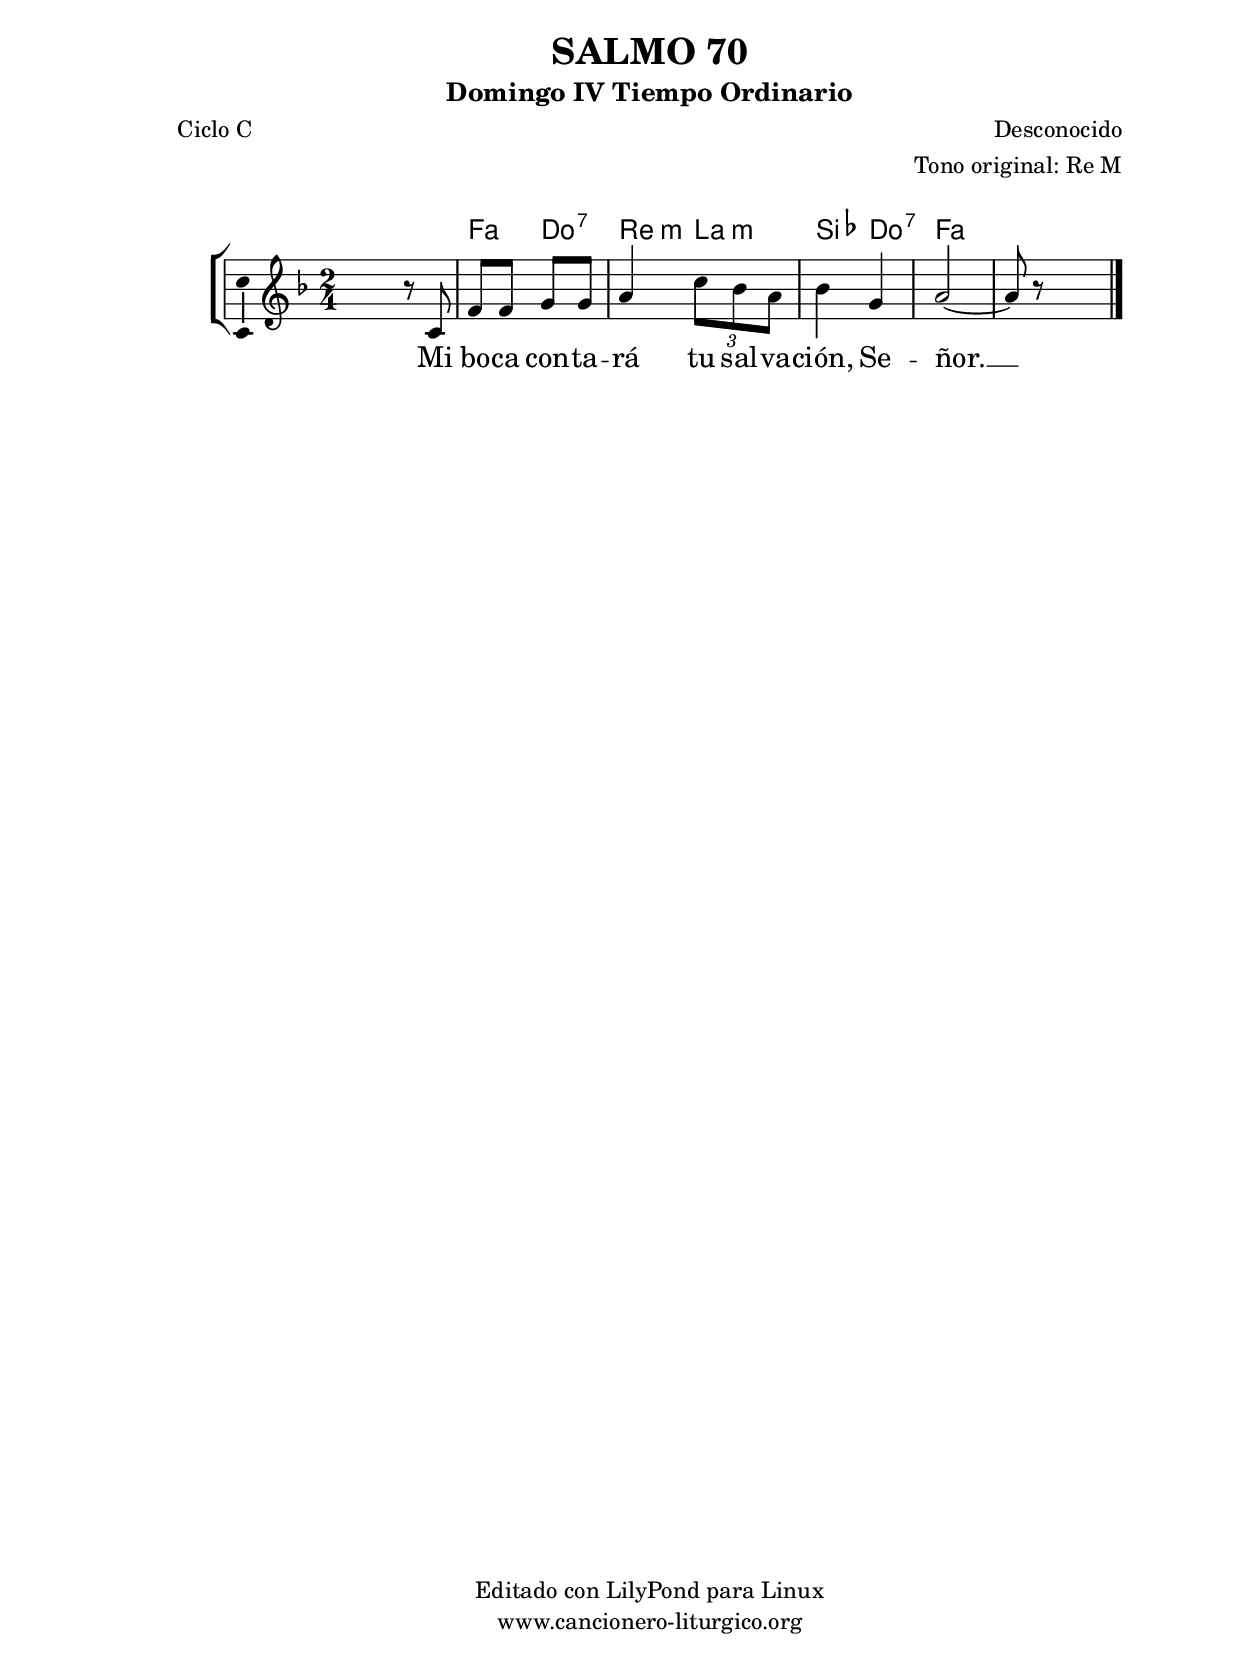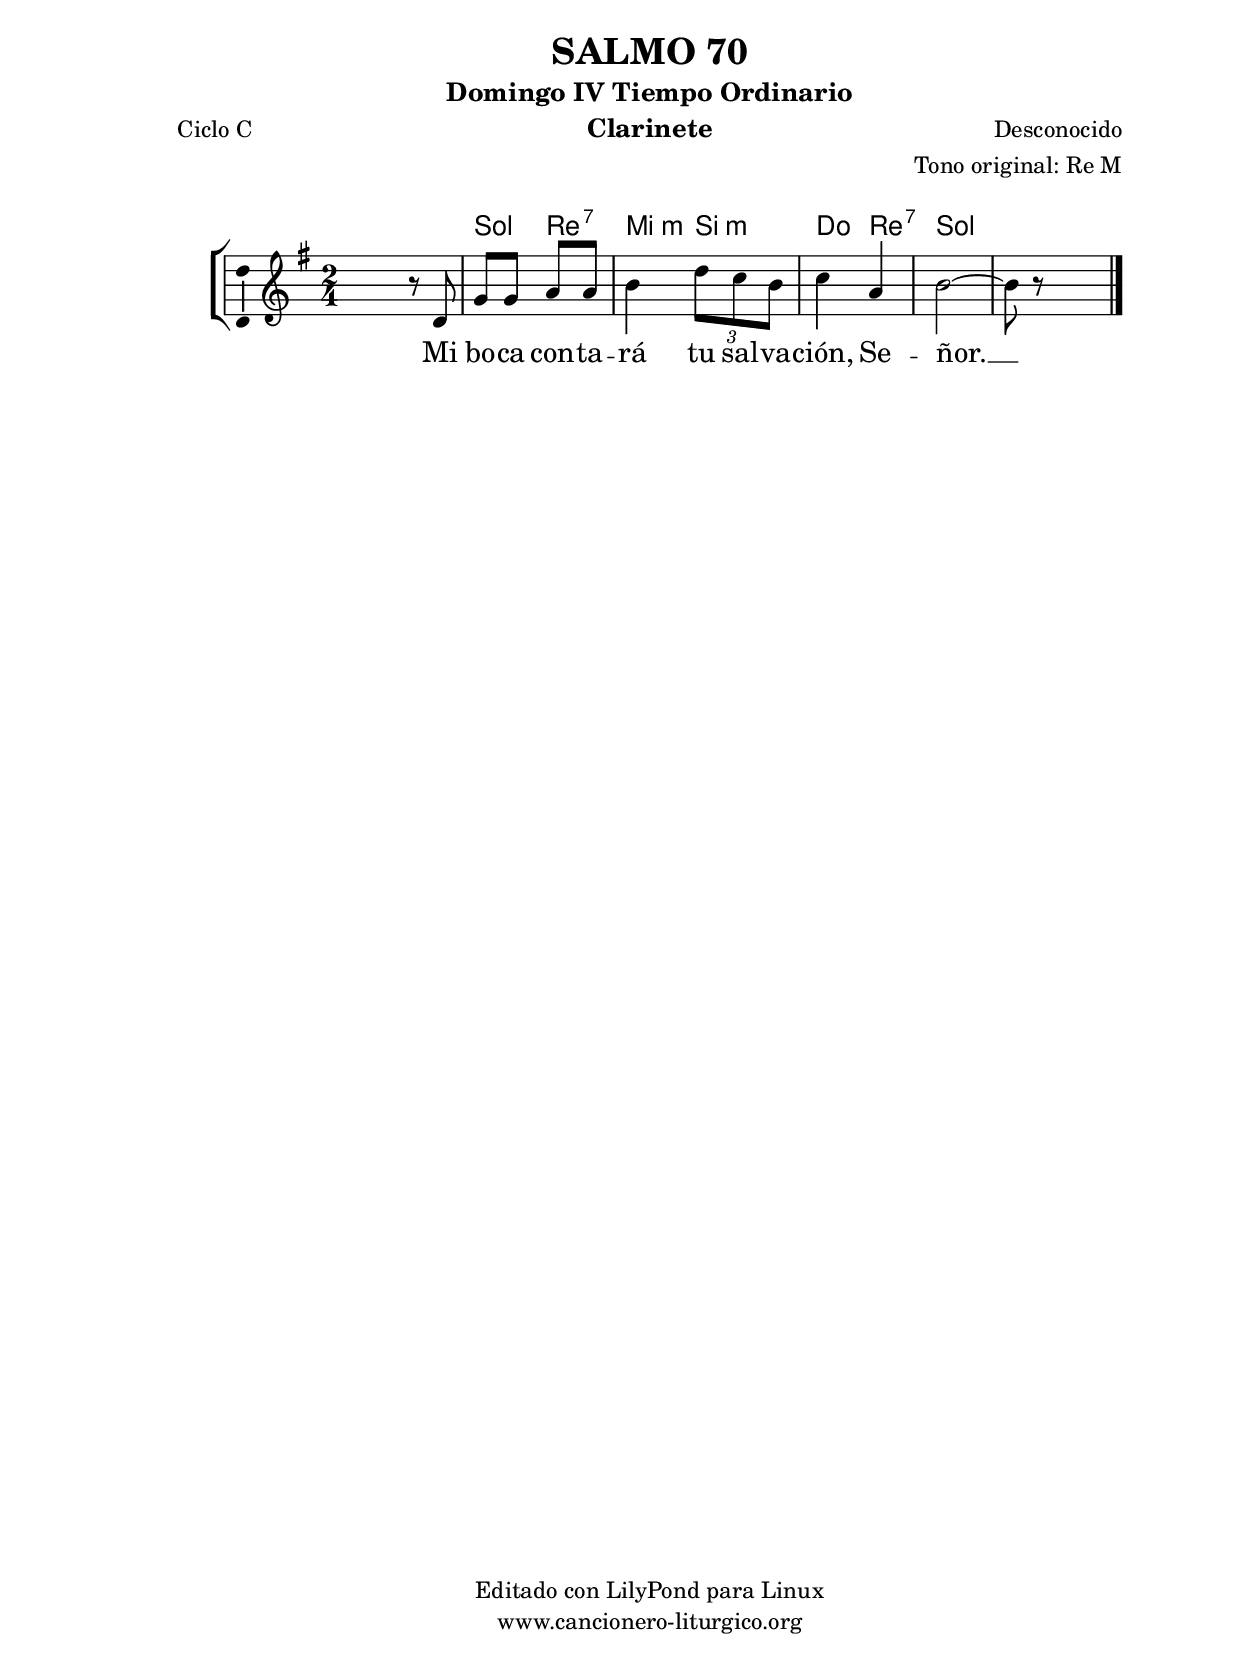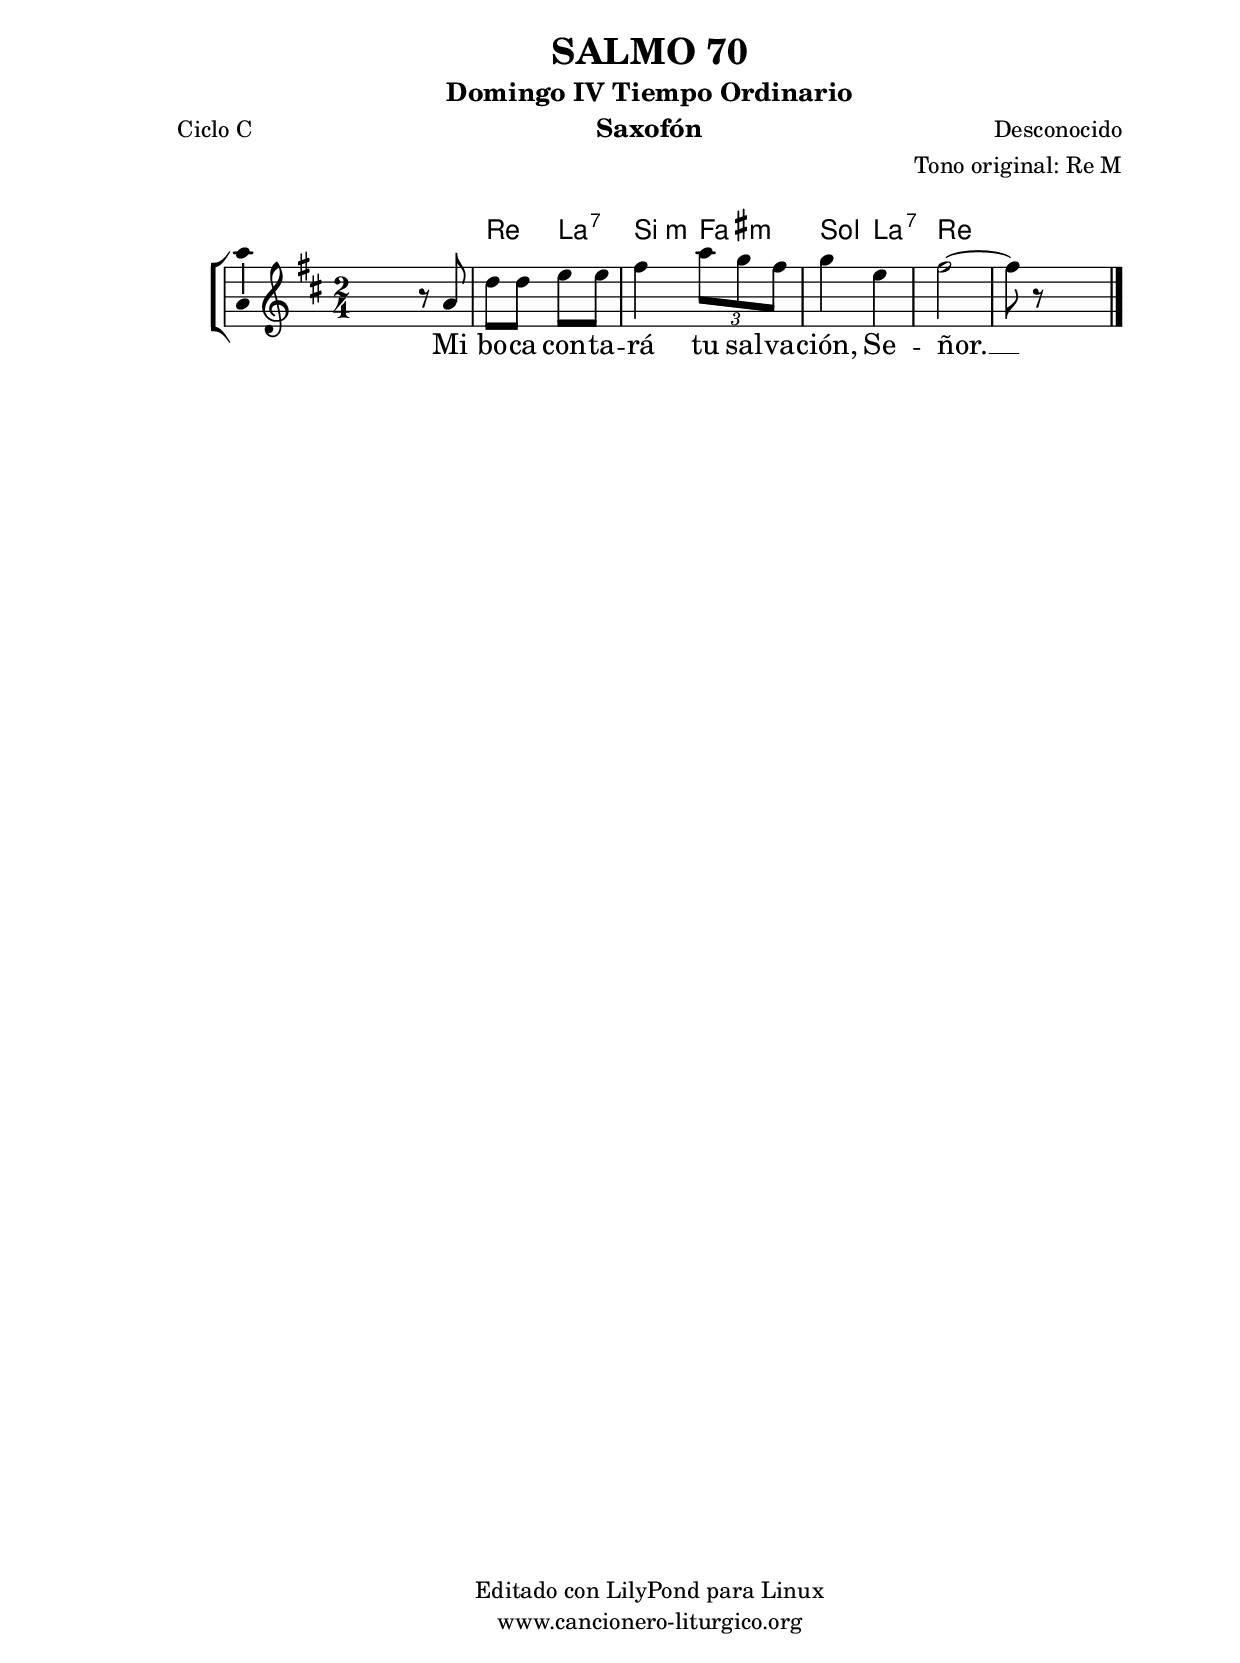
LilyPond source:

%
%para convertir .midi en .wav:
%timidity filename.midi -Ow -o finename.wav
%
%
%Para convertir de .wav a .mp3:
%lame -h -m j filename.wav
%
%
%para escuchar el midi:
%timidity nombrefichero.midi
%


%versión de lilypond para la que se ha escrito esta partitura:
\version "2.16.0"

	%Tamaño papel
	#(set-default-paper-size "a4")
	%Tamaño partitura
	#(set-global-staff-size 20)
	%No responde al pulsar sobre una nota
	#(ly:set-option 'point-and-click #f)

%parámetros del encabezamiento:
\header {
	title = "SALMO 70"
	subtitle = "Domingo IV Tiempo Ordinario"
	composer = "Desconocido"
	poet = "Ciclo C"
	meter = ""
	arranger = "Tono original: Re M"
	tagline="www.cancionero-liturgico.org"
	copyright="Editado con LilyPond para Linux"
	}

%parámetros asociados al papel:
\paper  {
	oddHeaderMarkup = \markup {\fill-line { \on-the-fly #not-first-page \fromproperty #'header:title \on-the-fly #not-first-page \fromproperty #'header:composer }}
	evenHeaderMarkup = \markup {\fill-line { \fromproperty #'header:composer \fromproperty #'header:title }}
	#(set-paper-size "a4")
	print-page-number = ##f
	first-page-number = 1
	print-first-page-number = ##f
%	head-separation = 3.0 \cm
	top-margin = 2.0 \cm
	bottom-margin = 0.5\cm
%%%	bottom-margin = -1.0\cm
	left-margin = 3.0 \cm
	line-width = 16.0 \cm 
	indent = 8\mm
	interscoreline = 2.\mm
	between-system-space = 15\mm
%	para que las partituras no llenen la hoja:
	ragged-bottom = ##t
%	idem para la última hoja:
	ragged-last-bottom = ##f
%	para que las partituras llenen el ancho del papel:
	ragged-last = ##f
	after-title-space = 2.5 \cm
%page-count=1
%system-count=8

	%Flexible Vertical Spacing
%	markup-markup-spacing =
%	#'((basic-distance . 15) (minimum-distance . 15) (padding . 3))
	markup-system-spacing =
	#'((basic-distance . 15) (minimum-distance . 15) (padding . 3))
	system-system-spacing =
	#'((basic-distance . 15) (minimum-distance . 15) (padding . 3))
	score-system-spacing =
	#'((basic-distance . 15) (minimum-distance . 15) (padding . 5))
%	top-system-spacing = % header
%	#'((basic-distance . 8) (minimum-distance . 0) (padding . 3))
%	top-markup-spacing =
%	#'((basic-distance . 20) (minimum-distance . 20) (padding . 3))
	last-bottom-spacing = % footer
	#'((basic-distance . 5) (minimum-distance . 5) (padding . 3))
%	score-markup-spacing =
%	#'((basic-distance . 16) (minimum-distance . 13) (padding . 3))

	}


%parámetros que afectan a toda la partitura:
global =  {
	%clave de sol (G):
	\clef G
	%armadura:
	\transpose d f
	\key d \major
	\tempo 4=80
	\set Score.tempoHideNote = ##t
	}


acordes = {
	\italianChords
	\chordmode {
	\transpose d f
{
s2 d4 a:7 b:m fis:m g a:7 d2 s
	}
	}
}


melodia = 
	\transpose d f
{
	\relative c'{
	\time 2/4

s4 r8 a8
d8 d e e
fis4 \times 2/3 {a8 g fis}
g4 e
fis2~
fis8 r8 s4

	\bar "|."
	}
	}


texto = \lyricmode {
Mi bo -- ca con -- ta -- rá tu sal -- va -- ción, Se -- ñor. __
	}


acordesStaff = \context ChordNames = acordesStaff <<
	\set chordChanges = ##t
	\acordes
	>>


vozStaff = \context Voice = vozStaff
\with {\consists "Ambitus_engraver"}
<<
%	\set Staff.instrumentName = ""
%	\set Staff.shortInstrumentName = ""
%	\set Staff.midiInstrument = #"clarinet"
%	\set Staff.midiInstrument = #"cello"
%	\set Staff.midiInstrument = #"flute"
	\set Staff.midiInstrument = #"electric guitar (jazz)"
%	\set Staff.midiInstrument = #"english horn"
%	\set Staff.midiInstrument = #"violin"
%	\set Staff.midiInstrument = #"glockenspiel"
	\set Staff.midiMinimumVolume = #0.7
	\set Staff.midiMaximumVolume = #0.9
	\global
	\melodia
	>>


textoStaff = \context Lyrics = textoStaff <<
	\lyricsto vozStaff \texto
	>>

\book {
	\score {
		\context ChoirStaff {
			\override StaffGroup.SystemStartBracket #'collapse-height = #1
			\override Score.SystemStartBar #'collapse-height = #1
			<<
			\acordesStaff
			\vozStaff
			\textoStaff
			>>
			}
		\layout {
	    		\context {
				\Lyrics
				\override LyricText #'font-size = #2
				}
	   		 \context {
				\Score
				%fontSize = #3
				\override StaffSymbol #'staff-space = #(magstep +3)
				%\override Beam #'thickness = #0.55
				%\override SpacingSpanner #'spacing-increment = #1.0
				%\override Slur #'height-limit = #1.5
				}
			}
		}
	\score {
		\unfoldRepeats
		\context ChoirStaff {
			<<
			\acordesStaff
			\vozStaff
			>>
			}
		\midi {
	  		\context {
	  			\Score
				tempoWholesPerMinute = #(ly:make-moment 70 4)
				}
			}
		}
	}

%Partitura para clarinete
#(define output-suffix "C")
\book {
	\header{
		instrument = "Clarinete"
		}
	\score {
		\context ChoirStaff {
			\override StaffGroup.SystemStartBracket #'collapse-height = #1
			\override Score.SystemStartBar #'collapse-height = #1
\transpose c d
			<<
			\acordesStaff
			\vozStaff
			\textoStaff
			>>
			}
		\layout {
	    		\context {
				\Lyrics
				\override LyricText #'font-size = #2
				}
	   		 \context {
				\Score
				%fontSize = #3
				\override StaffSymbol #'staff-space = #(magstep +3)
				%\override Beam #'thickness = #0.55
				%\override SpacingSpanner #'spacing-increment = #1.0
				%\override Slur #'height-limit = #1.5
				}
			}
		}
	}

%Partitura para saxofón
#(define output-suffix "S")
\book {
	\header{
		instrument = "Saxofón"
		}
	\score {
		\context ChoirStaff {
			\override StaffGroup.SystemStartBracket #'collapse-height = #1
			\override Score.SystemStartBar #'collapse-height = #1
\transpose c a
			<<
			\acordesStaff
			\vozStaff
			\textoStaff
			>>
			}
		\layout {
	    		\context {
				\Lyrics
				\override LyricText #'font-size = #2
				}
	   		 \context {
				\Score
				%fontSize = #3
				\override StaffSymbol #'staff-space = #(magstep +3)
				%\override Beam #'thickness = #0.55
				%\override SpacingSpanner #'spacing-increment = #1.0
				%\override Slur #'height-limit = #1.5
				}
			}
		}
	}

